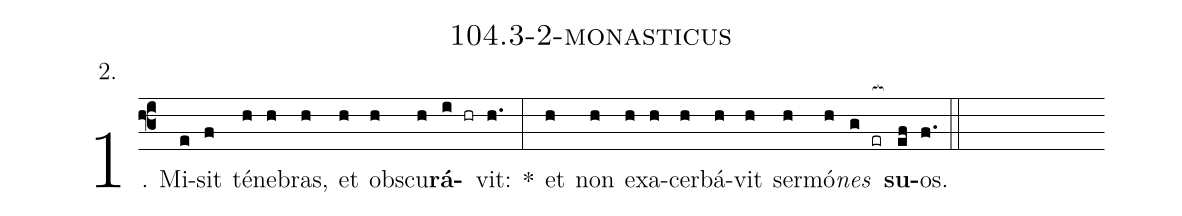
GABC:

name: 104.3-2-monasticus;
annotation: 2.;
%%
(f3)1. Mi(e)sit(f) té(h)ne(h)bras,(h) et(h) obs(h)cu(h)<b>rá</b>(i hr)vit:(h.) *(:) et(h) non(h) ex(h)a(h)cer(h)bá(h)vit(h) ser(h)mó(h)<i>nes</i>(g er[ocb:1{]) <b>su</b>(ef[ocb:0}])os.(f.) (::)


%E(h) u(h) o(h) u(g) a(ef) e.(f.) (::)
